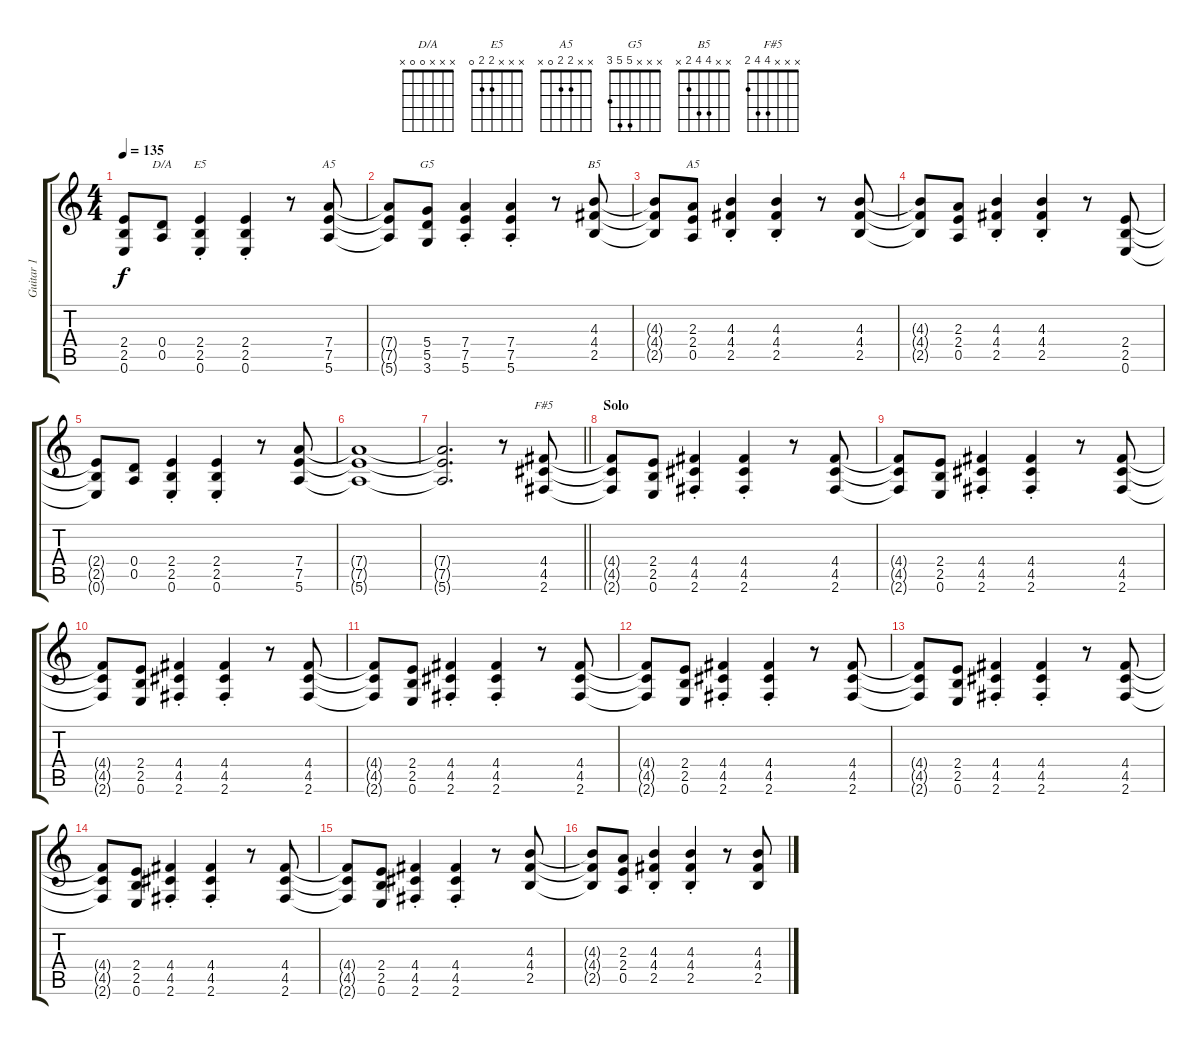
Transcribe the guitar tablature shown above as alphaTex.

\track ("Guitar 1" "Guitar 1") {instrument overdrivenguitar}
\staff {score tabs}
\tuning (E4 B3 G3 D3 A2 E2) {hide}
\chord ("D/A" x x x 0 0 x)
\chord ("E5" x x x 2 2 0)
\chord ("A5" x x x 7 7 5) {firstfret 5}
\chord ("G5" x x x 5 5 3)
\chord ("B5" x x 4 4 2 x)
\chord ("A5" x x 2 2 0 x)
\chord ("F#5" x x x 4 4 2)
\ts (4 4)
\tempo 135
\clef g2
\ks c
(2.4{t} 2.5{t} 0.6{t}).8{dy f} (0.4 0.5).8{ch "D/A"} (2.4{st} 2.5{st} 0.6{st}).4{ch "E5"} (2.4{st} 2.5{st} 0.6{st}).4 r.8 (7.4 7.5 5.6).8{ch "A5"} |
(7.4{t} 7.5{t} 5.6{t}).8 (5.4 5.5 3.6).8{ch "G5"} (7.4{st} 7.5{st} 5.6{st}).4 (7.4{st} 7.5{st} 5.6{st}).4 r.8 (4.3 4.4 2.5).8{ch "B5"} |
(4.3{t} 4.4{t} 2.5{t}).8 (2.3 2.4 0.5).8{ch "A5"} (4.3{st} 4.4{st} 2.5{st}).4 (4.3{st} 4.4{st} 2.5{st}).4 r.8 (4.3 4.4 2.5).8 |
(4.3{t} 4.4{t} 2.5{t}).8 (2.3 2.4 0.5).8 (4.3{st} 4.4{st} 2.5{st}).4 (4.3{st} 4.4{st} 2.5{st}).4 r.8 (2.4 2.5 0.6).8 |
(2.4{t} 2.5{t} 0.6{t}).8 (0.4 0.5).8 (2.4{st} 2.5{st} 0.6{st}).4 (2.4{st} 2.5{st} 0.6{st}).4 r.8 (7.4 7.5 5.6).8 |
(7.4{t} 7.5{t} 5.6{t}).1 |
\barLineRight lightlight
(7.4{t} 7.5{t} 5.6{t}).2{d} r.8 (4.4 4.5 2.6).8{ch "F#5"} |
\section ("" "Solo")
(4.4{t} 4.5{t} 2.6{t}).8 (2.4 2.5 0.6).8 (4.4{st} 4.5{st} 2.6{st}).4 (4.4{st} 4.5{st} 2.6{st}).4 r.8 (4.4 4.5 2.6).8 |
(4.4{t} 4.5{t} 2.6{t}).8 (2.4 2.5 0.6).8 (4.4{st} 4.5{st} 2.6{st}).4 (4.4{st} 4.5{st} 2.6{st}).4 r.8 (4.4 4.5 2.6).8 |
(4.4{t} 4.5{t} 2.6{t}).8 (2.4 2.5 0.6).8 (4.4{st} 4.5{st} 2.6{st}).4 (4.4{st} 4.5{st} 2.6{st}).4 r.8 (4.4 4.5 2.6).8 |
(4.4{t} 4.5{t} 2.6{t}).8 (2.4 2.5 0.6).8 (4.4{st} 4.5{st} 2.6{st}).4 (4.4{st} 4.5{st} 2.6{st}).4 r.8 (4.4 4.5 2.6).8 |
(4.4{t} 4.5{t} 2.6{t}).8 (2.4 2.5 0.6).8 (4.4{st} 4.5{st} 2.6{st}).4 (4.4{st} 4.5{st} 2.6{st}).4 r.8 (4.4 4.5 2.6).8 |
(4.4{t} 4.5{t} 2.6{t}).8 (2.4 2.5 0.6).8 (4.4{st} 4.5{st} 2.6{st}).4 (4.4{st} 4.5{st} 2.6{st}).4 r.8 (4.4 4.5 2.6).8 |
(4.4{t} 4.5{t} 2.6{t}).8 (2.4 2.5 0.6).8 (4.4{st} 4.5{st} 2.6{st}).4 (4.4{st} 4.5{st} 2.6{st}).4 r.8 (4.4 4.5 2.6).8 |
(4.4{t} 4.5{t} 2.6{t}).8 (2.4 2.5 0.6).8 (4.4{st} 4.5{st} 2.6{st}).4 (4.4{st} 4.5{st} 2.6{st}).4 r.8 (4.3 4.4 2.5).8 |
(4.3{t} 4.4{t} 2.5{t}).8 (2.3 2.4 0.5).8 (4.3{st} 4.4{st} 2.5{st}).4 (4.3{st} 4.4{st} 2.5{st}).4 r.8 (4.3 4.4 2.5).8
